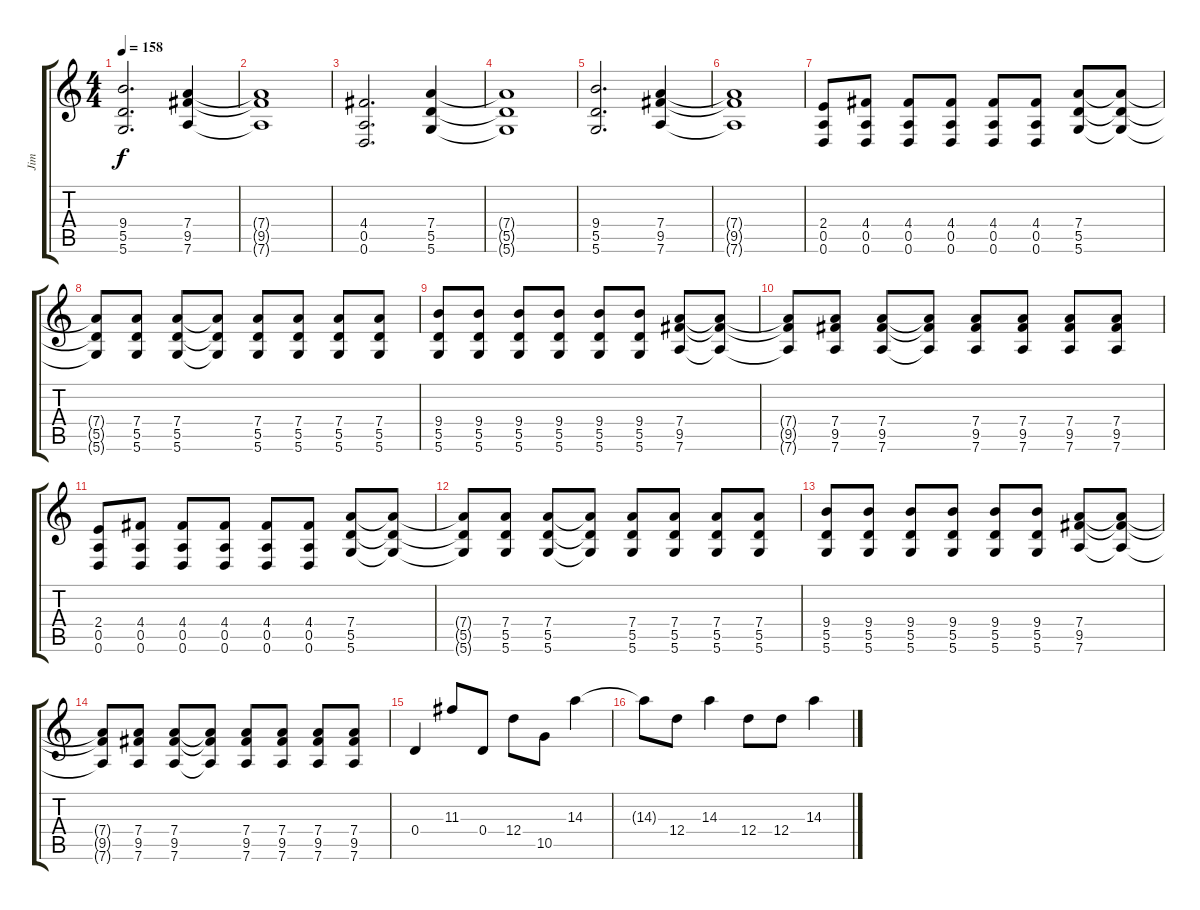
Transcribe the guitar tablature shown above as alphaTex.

\track ("Jim" "Jim") {instrument electricguitarjazz}
\staff {score tabs}
\tuning (E4 B3 G3 D3 A2 D2) {hide}
\ts (4 4)
\tempo 158
\clef g2
\ks c
(9.4 5.5 5.6).2{d dy f} (7.4 9.5 7.6).4 |
(7.4{t} 9.5{t} 7.6{t}).1 |
(4.4 0.5 0.6).2{d} (7.4 5.5 5.6).4 |
(7.4{t} 5.5{t} 5.6{t}).1 |
(9.4 5.5 5.6).2{d} (7.4 9.5 7.6).4 |
(7.4{t} 9.5{t} 7.6{t}).1 |
(2.4 0.5 0.6).8 (4.4 0.5 0.6).8 (4.4 0.5 0.6).8 (4.4 0.5 0.6).8 (4.4 0.5 0.6).8 (4.4 0.5 0.6).8 (7.4 5.5 5.6).8 (7.4{t} 5.5{t} 5.6{t}).8 |
(7.4{t} 5.5{t} 5.6{t}).8 (7.4 5.5 5.6).8 (7.4 5.5 5.6).8 (7.4{t} 5.5{t} 5.6{t}).8 (7.4 5.5 5.6).8 (7.4 5.5 5.6).8 (7.4 5.5 5.6).8 (7.4 5.5 5.6).8 |
(9.4 5.5 5.6).8 (9.4 5.5 5.6).8 (9.4 5.5 5.6).8 (9.4 5.5 5.6).8 (9.4 5.5 5.6).8 (9.4 5.5 5.6).8 (7.4 9.5 7.6).8 (7.4{t} 9.5{t} 7.6{t}).8 |
(7.4{t} 9.5{t} 7.6{t}).8 (7.4 9.5 7.6).8 (7.4 9.5 7.6).8 (7.4{t} 9.5{t} 7.6{t}).8 (7.4 9.5 7.6).8 (7.4 9.5 7.6).8 (7.4 9.5 7.6).8 (7.4 9.5 7.6).8 |
(2.4 0.5 0.6).8 (4.4 0.5 0.6).8 (4.4 0.5 0.6).8 (4.4 0.5 0.6).8 (4.4 0.5 0.6).8 (4.4 0.5 0.6).8 (7.4 5.5 5.6).8 (7.4{t} 5.5{t} 5.6{t}).8 |
(7.4{t} 5.5{t} 5.6{t}).8 (7.4 5.5 5.6).8 (7.4 5.5 5.6).8 (7.4{t} 5.5{t} 5.6{t}).8 (7.4 5.5 5.6).8 (7.4 5.5 5.6).8 (7.4 5.5 5.6).8 (7.4 5.5 5.6).8 |
(9.4 5.5 5.6).8 (9.4 5.5 5.6).8 (9.4 5.5 5.6).8 (9.4 5.5 5.6).8 (9.4 5.5 5.6).8 (9.4 5.5 5.6).8 (7.4 9.5 7.6).8 (7.4{t} 9.5{t} 7.6{t}).8 |
(7.4{t} 9.5{t} 7.6{t}).8 (7.4 9.5 7.6).8 (7.4 9.5 7.6).8 (7.4{t} 9.5{t} 7.6{t}).8 (7.4 9.5 7.6).8 (7.4 9.5 7.6).8 (7.4 9.5 7.6).8 (7.4 9.5 7.6).8 |
0.4.4{instrument distortionguitar} 11.3.8 0.4.8 12.4.8 10.5.8 14.3.4 |
14.3{t}.8 12.4.8 14.3.4 12.4.8 12.4.8 14.3.4
